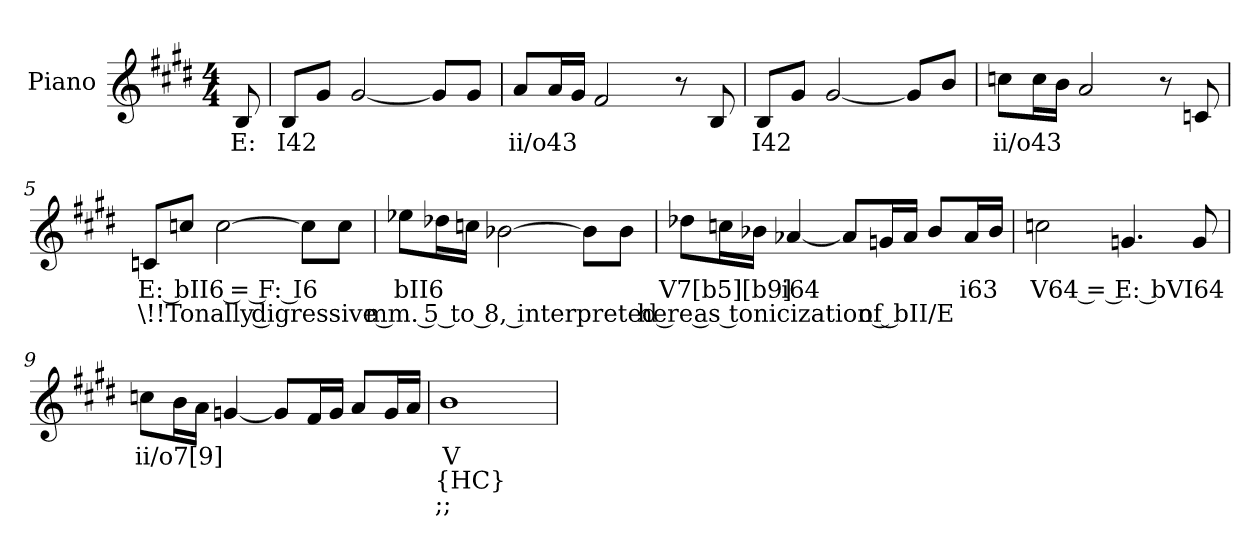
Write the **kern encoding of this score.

**kern	**text	**text	**text
*part1	*part1	*part1	*part1
*staff1	*staff1	*staff1	*staff1
*I"Piano	*	*	*
*I'Pno.	*	*	*
!!LO:PB:g=z
*clefG2	*	*	*
*k[f#c#g#d#]	*	*	*
*E:	*	*	*
*M4/4	*	*	*
*MM60	*	*	*
=	=	=	=
!	!LO:LY:b:color=#000000	!	!
8Bi/	E:	.	.
=1	=1	=1	=1
!	!LO:LY:b:color=#000000	!	!
8Bi/L	I42	.	.
8g#i/J	.	.	.
[<2g#i/	.	.	.
8g#i/L]	.	.	.
8g#i/J	.	.	.
=2	=2	=2	=2
!	!LO:LY:b:color=#000000	!	!
8ai/L	ii/o43	.	.
16ai/L	.	.	.
16g#i/JJ	.	.	.
2f#i/	.	.	.
8r	.	.	.
8Bi/	.	.	.
!!LO:LB:g=z
=3	=3	=3	=3
!	!LO:LY:b:color=#000000	!	!
8Bi/L	I42	.	.
8g#i/J	.	.	.
[<2g#i/	.	.	.
8g#i/L]	.	.	.
8bi/J	.	.	.
=4	=4	=4	=4
!	!LO:LY:b:color=#000000	!	!
8ccni\L	ii/o43	.	.
16cci\L	.	.	.
16bi\JJ	.	.	.
2ai/	.	.	.
8r	.	.	.
8cni/	.	.	.
!!LO:LB:g=z
=5	=5	=5	=5
!	!LO:LY:b:color=#000000	!LO:LY:b:color=#000000	!
8cni/L	E: bII6 = F: I6	\!!Tonally digressive mm. 5 to 8, interpreted here as tonicization of bII/E	.
8ccni/J	.	.	.
[>2cci\	.	.	.
8cci\L]	.	.	.
8cci\J	.	.	.
=6	=6	=6	=6
!	!LO:LY:b:color=#000000	!	!
8ee-Xi\L	bII6	.	.
16dd-Xi\L	.	.	.
16ccni\JJ	.	.	.
[>2b-Xi\	.	.	.
8b-i\L]	.	.	.
8b-i\J	.	.	.
!!LO:LB:g=z
=7	=7	=7	=7
!	!LO:LY:b:color=#000000	!	!
8dd-Xi\L	V7[b5][b9]	.	.
16ccni\L	.	.	.
16b-Xi\JJ	.	.	.
!	!LO:LY:b:color=#000000	!	!
[<4a-Xi/	i64	.	.
8a-i/L]	.	.	.
16gni/L	.	.	.
16a-i/JJ	.	.	.
8b-i/L	.	.	.
!	!LO:LY:b:color=#000000	!	!
16a-i/L	i63	.	.
16b-i/JJ	.	.	.
=8	=8	=8	=8
!	!LO:LY:b:color=#000000	!	!
2ccni\	V64 = E: bVI64	.	.
4.gni/	.	.	.
8gi/	.	.	.
!!LO:LB:g=z
=9	=9	=9	=9
!	!LO:LY:b:color=#000000	!	!
8ccni\L	ii/o7[9]	.	.
16bi\L	.	.	.
16ai\JJ	.	.	.
[<4gni/	.	.	.
8gi/L]	.	.	.
16f#i/L	.	.	.
16gi/JJ	.	.	.
8ai/L	.	.	.
16gi/L	.	.	.
16ai/JJ	.	.	.
=10	=10	=10	=10
!	!LO:LY:b:color=#000000	!LO:LY:b:color=#000000	!LO:LY:b:color=#000000
1bi	V	{HC}	;;
=	=	=	=
*-	*-	*-	*-
